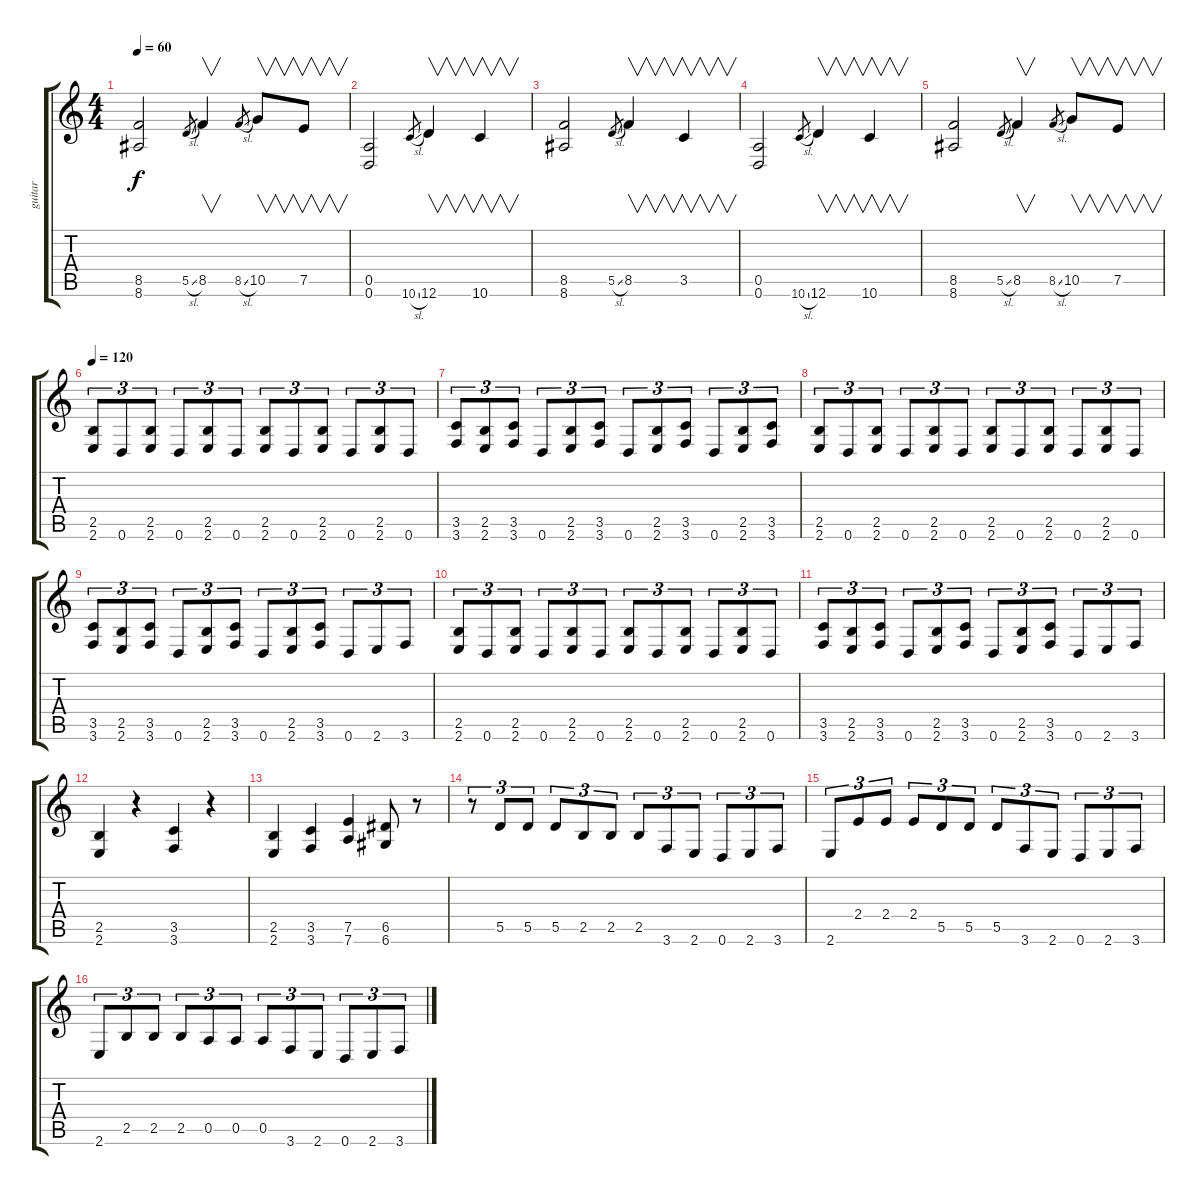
\track ("guitar" "guitar") {instrument overdrivenguitar}
\staff {score tabs}
\tuning (E4 B3 G3 D3 A2 D2) {hide}
\ts (4 4)
\tempo 60
\clef g2
\ks c
(8.5 8.6).2{dy f} 5.5{sl}.8{gr} 8.5.4{v} 8.5{sl}.8{gr} 10.5.8{v} 7.5.8{v} |
(0.5 0.6).2 10.6{sl}.8{gr} 12.6.4{v} 10.6.4{v} |
(8.5 8.6).2{volume 14} 5.5{sl}.8{gr} 8.5.4{v} 3.5.4{v} |
(0.5 0.6).2 10.6{sl}.8{gr} 12.6.4{v} 10.6.4{v} |
(8.5 8.6).2 5.5{sl}.8{gr} 8.5.4{v} 8.5{sl}.8{gr} 10.5.8{v} 7.5.8{v} |
\tempo 120
(2.5 2.6).8{tu (3 2)} 0.6.8{tu (3 2)} (2.5 2.6).8{tu (3 2)} 0.6.8{tu (3 2)} (2.5 2.6).8{tu (3 2)} 0.6.8{tu (3 2)} (2.5 2.6).8{tu (3 2)} 0.6.8{tu (3 2)} (2.5 2.6).8{tu (3 2)} 0.6.8{tu (3 2)} (2.5 2.6).8{tu (3 2)} 0.6.8{tu (3 2)} |
(3.5 3.6).8{tu (3 2)} (2.5 2.6).8{tu (3 2)} (3.5 3.6).8{tu (3 2)} 0.6.8{tu (3 2)} (2.5 2.6).8{tu (3 2)} (3.5 3.6).8{tu (3 2)} 0.6.8{tu (3 2)} (2.5 2.6).8{tu (3 2)} (3.5 3.6).8{tu (3 2)} 0.6.8{tu (3 2)} (2.5 2.6).8{tu (3 2)} (3.5 3.6).8{tu (3 2)} |
(2.5 2.6).8{tu (3 2)} 0.6.8{tu (3 2)} (2.5 2.6).8{tu (3 2)} 0.6.8{tu (3 2)} (2.5 2.6).8{tu (3 2)} 0.6.8{tu (3 2)} (2.5 2.6).8{tu (3 2)} 0.6.8{tu (3 2)} (2.5 2.6).8{tu (3 2)} 0.6.8{tu (3 2)} (2.5 2.6).8{tu (3 2)} 0.6.8{tu (3 2)} |
(3.5 3.6).8{tu (3 2)} (2.5 2.6).8{tu (3 2)} (3.5 3.6).8{tu (3 2)} 0.6.8{tu (3 2)} (2.5 2.6).8{tu (3 2)} (3.5 3.6).8{tu (3 2)} 0.6.8{tu (3 2)} (2.5 2.6).8{tu (3 2)} (3.5 3.6).8{tu (3 2)} 0.6.8{tu (3 2)} 2.6.8{tu (3 2)} 3.6.8{tu (3 2)} |
(2.5 2.6).8{tu (3 2)} 0.6.8{tu (3 2)} (2.5 2.6).8{tu (3 2)} 0.6.8{tu (3 2)} (2.5 2.6).8{tu (3 2)} 0.6.8{tu (3 2)} (2.5 2.6).8{tu (3 2)} 0.6.8{tu (3 2)} (2.5 2.6).8{tu (3 2)} 0.6.8{tu (3 2)} (2.5 2.6).8{tu (3 2)} 0.6.8{tu (3 2)} |
(3.5 3.6).8{tu (3 2)} (2.5 2.6).8{tu (3 2)} (3.5 3.6).8{tu (3 2)} 0.6.8{tu (3 2)} (2.5 2.6).8{tu (3 2)} (3.5 3.6).8{tu (3 2)} 0.6.8{tu (3 2)} (2.5 2.6).8{tu (3 2)} (3.5 3.6).8{tu (3 2)} 0.6.8{tu (3 2)} 2.6.8{tu (3 2)} 3.6.8{tu (3 2)} |
(2.5 2.6).4 r.4 (3.5 3.6).4 r.4 |
(2.5 2.6).4 (3.5 3.6).4 (7.5 7.6).4 (6.5 6.6).8 r.8 |
r.8{tu (3 2)} 5.5.8{tu (3 2)} 5.5.8{tu (3 2)} 5.5.8{tu (3 2)} 2.5.8{tu (3 2)} 2.5.8{tu (3 2)} 2.5.8{tu (3 2)} 3.6.8{tu (3 2)} 2.6.8{tu (3 2)} 0.6.8{tu (3 2)} 2.6.8{tu (3 2)} 3.6.8{tu (3 2)} |
2.6.8{tu (3 2)} 2.4.8{tu (3 2)} 2.4.8{tu (3 2)} 2.4.8{tu (3 2)} 5.5.8{tu (3 2)} 5.5.8{tu (3 2)} 5.5.8{tu (3 2)} 3.6.8{tu (3 2)} 2.6.8{tu (3 2)} 0.6.8{tu (3 2)} 2.6.8{tu (3 2)} 3.6.8{tu (3 2)} |
2.6.8{tu (3 2)} 2.5.8{tu (3 2)} 2.5.8{tu (3 2)} 2.5.8{tu (3 2)} 0.5.8{tu (3 2)} 0.5.8{tu (3 2)} 0.5.8{tu (3 2)} 3.6.8{tu (3 2)} 2.6.8{tu (3 2)} 0.6.8{tu (3 2)} 2.6.8{tu (3 2)} 3.6.8{tu (3 2)}
